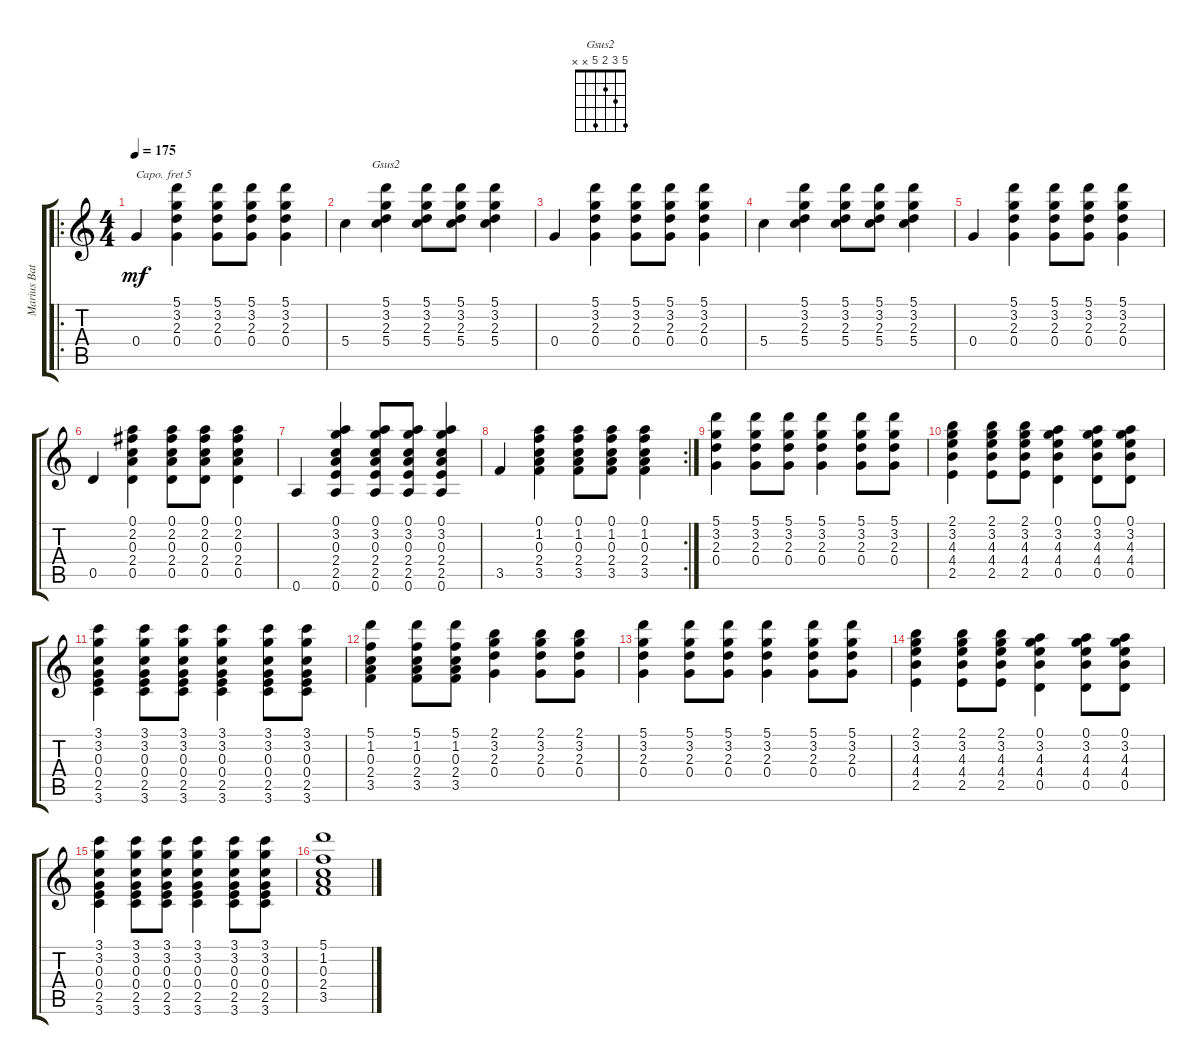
\track ("Marius Batu" "Marius Bat") {instrument acousticguitarsteel}
\staff {score tabs}
\capo 5
\tuning (E4 B3 G3 D3 A2 E2) {hide}
\chord ("Gsus2" 5 3 2 5 x x)
\ro
\ts (4 4)
\tempo 175
\clef g2
\ks c
0.4.4{dy mf} (5.1 3.2 2.3 0.4).4 (5.1 3.2 2.3 0.4).8 (5.1 3.2 2.3 0.4).8 (5.1 3.2 2.3 0.4).4 |
5.4.4 (5.1 3.2 2.3 5.4).4{ch "Gsus2"} (5.1 3.2 2.3 5.4).8 (5.1 3.2 2.3 5.4).8 (5.1 3.2 2.3 5.4).4 |
0.4.4 (5.1 3.2 2.3 0.4).4 (5.1 3.2 2.3 0.4).8 (5.1 3.2 2.3 0.4).8 (5.1 3.2 2.3 0.4).4 |
5.4.4 (5.1 3.2 2.3 5.4).4 (5.1 3.2 2.3 5.4).8 (5.1 3.2 2.3 5.4).8 (5.1 3.2 2.3 5.4).4 |
0.4.4 (5.1 3.2 2.3 0.4).4 (5.1 3.2 2.3 0.4).8 (5.1 3.2 2.3 0.4).8 (5.1 3.2 2.3 0.4).4 |
0.5.4 (0.1 2.2 0.3 2.4 0.5).4 (0.1 2.2 0.3 2.4 0.5).8 (0.1 2.2 0.3 2.4 0.5).8 (0.1 2.2 0.3 2.4 0.5).4 |
0.6.4 (0.1 3.2 0.3 2.4 2.5 0.6).4 (0.1 3.2 0.3 2.4 2.5 0.6).8 (0.1 3.2 0.3 2.4 2.5 0.6).8 (0.1 3.2 0.3 2.4 2.5 0.6).4 |
\rc 2
3.5.4 (0.1 1.2 0.3 2.4 3.5).4 (0.1 1.2 0.3 2.4 3.5).8 (0.1 1.2 0.3 2.4 3.5).8 (0.1 1.2 0.3 2.4 3.5).4 |
(5.1 3.2 2.3 0.4).4 (5.1 3.2 2.3 0.4).8 (5.1 3.2 2.3 0.4).8 (5.1 3.2 2.3 0.4).4 (5.1 3.2 2.3 0.4).8 (5.1 3.2 2.3 0.4).8 |
(2.1 3.2 4.3 4.4 2.5).4 (2.1 3.2 4.3 4.4 2.5).8 (2.1 3.2 4.3 4.4 2.5).8 (0.1 3.2 4.3 4.4 0.5).4 (0.1 3.2 4.3 4.4 0.5).8 (0.1 3.2 4.3 4.4 0.5).8 |
(3.1 3.2 0.3 0.4 2.5 3.6).4 (3.1 3.2 0.3 0.4 2.5 3.6).8 (3.1 3.2 0.3 0.4 2.5 3.6).8 (3.1 3.2 0.3 0.4 2.5 3.6).4 (3.1 3.2 0.3 0.4 2.5 3.6).8 (3.1 3.2 0.3 0.4 2.5 3.6).8 |
(5.1 1.2 0.3 2.4 3.5).4 (5.1 1.2 0.3 2.4 3.5).8 (5.1 1.2 0.3 2.4 3.5).8 (2.1 3.2 2.3 0.4).4 (2.1 3.2 2.3 0.4).8 (2.1 3.2 2.3 0.4).8 |
(5.1 3.2 2.3 0.4).4 (5.1 3.2 2.3 0.4).8 (5.1 3.2 2.3 0.4).8 (5.1 3.2 2.3 0.4).4 (5.1 3.2 2.3 0.4).8 (5.1 3.2 2.3 0.4).8 |
(2.1 3.2 4.3 4.4 2.5).4 (2.1 3.2 4.3 4.4 2.5).8 (2.1 3.2 4.3 4.4 2.5).8 (0.1 3.2 4.3 4.4 0.5).4 (0.1 3.2 4.3 4.4 0.5).8 (0.1 3.2 4.3 4.4 0.5).8 |
(3.1 3.2 0.3 0.4 2.5 3.6).4 (3.1 3.2 0.3 0.4 2.5 3.6).8 (3.1 3.2 0.3 0.4 2.5 3.6).8 (3.1 3.2 0.3 0.4 2.5 3.6).4 (3.1 3.2 0.3 0.4 2.5 3.6).8 (3.1 3.2 0.3 0.4 2.5 3.6).8 |
(5.1 1.2 0.3 2.4 3.5).1
